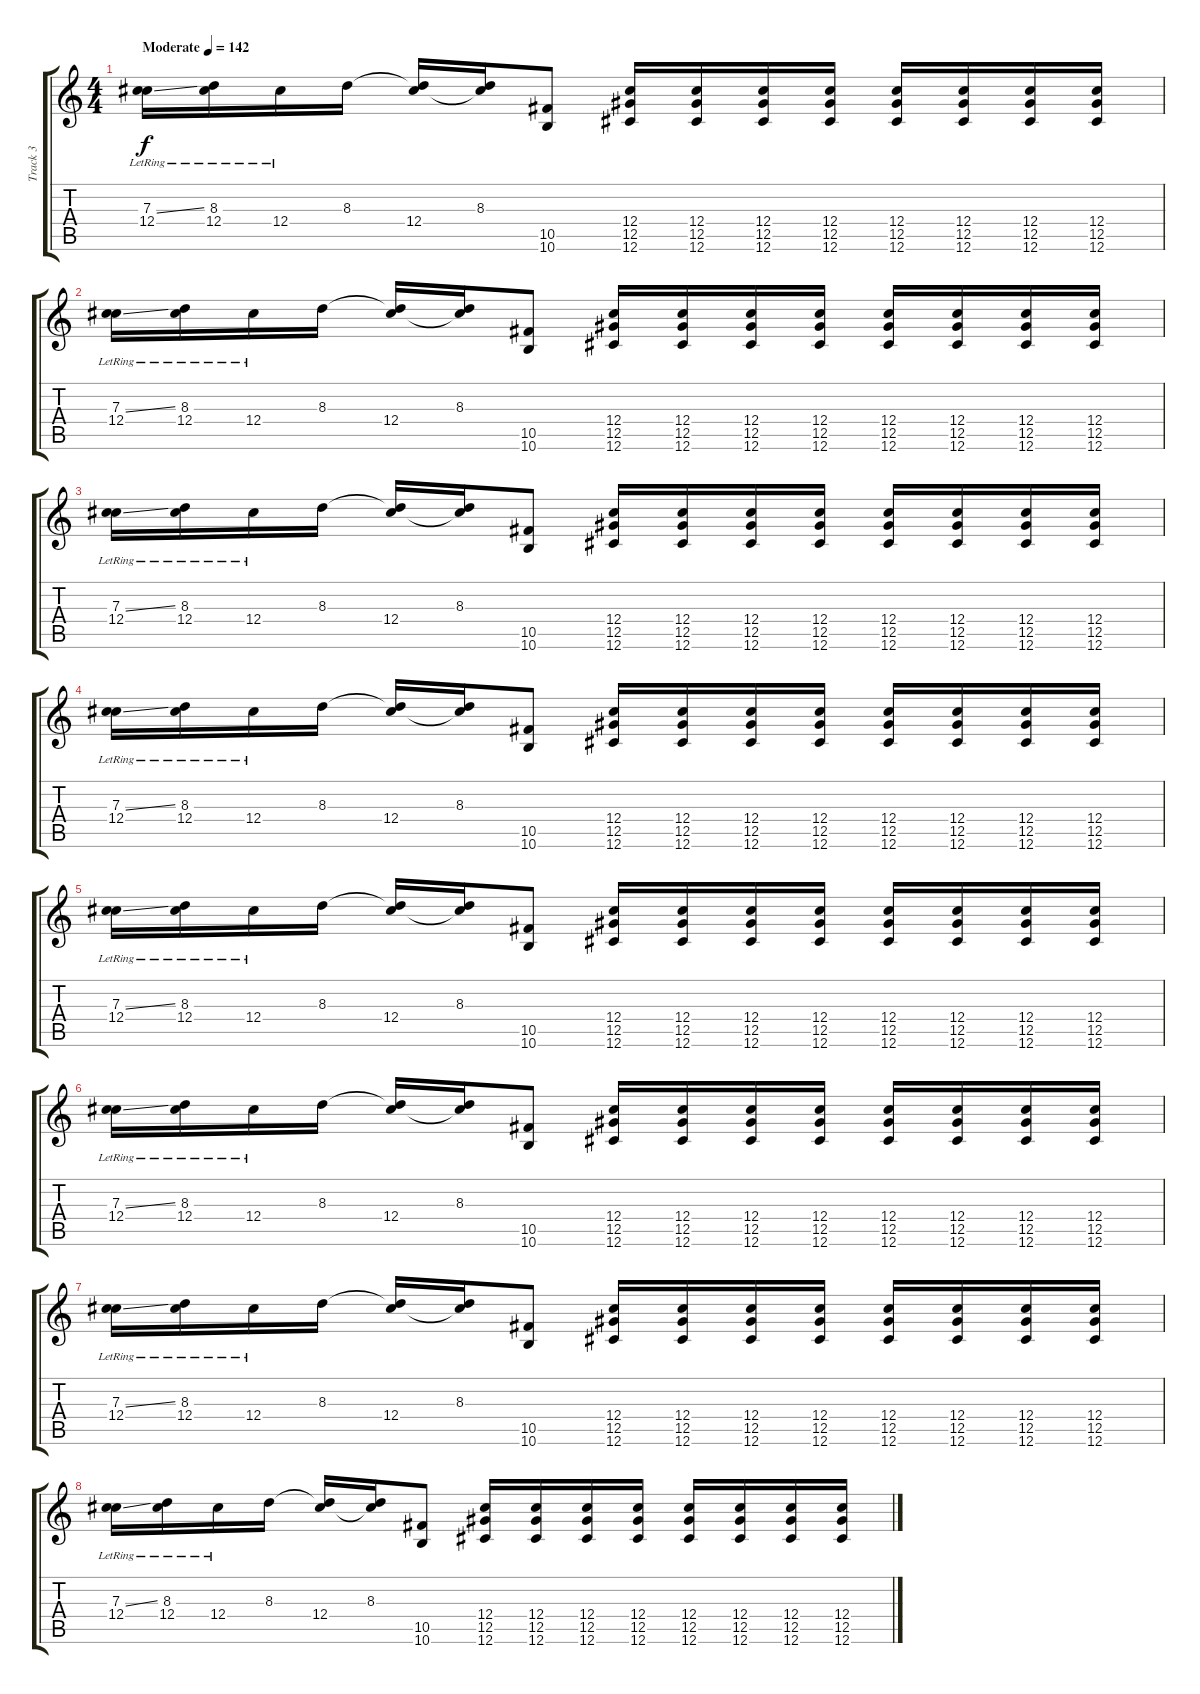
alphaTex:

\track ("Track 3" "Track 3") {instrument distortionguitar}
\staff {score tabs}
\tuning (Eb4 Bb3 Gb3 Db3 Ab2 Db2) {hide}
\ts (4 4)
\tempo (142 "Moderate")
\clef g2
\ks c
(7.3{ss lr} 12.4).16{dy f instrument distortionguitar} (8.3{lr} 12.4).16 12.4{lr}.16 8.3.16 (8.3{t} 12.4).16 (8.3 12.4{t}).16 (10.5 10.6).8 (12.4 12.5 12.6).16 (12.4 12.5 12.6).16 (12.4 12.5 12.6).16 (12.4 12.5 12.6).16 (12.4 12.5 12.6).16 (12.4 12.5 12.6).16 (12.4 12.5 12.6).16 (12.4 12.5 12.6).16 |
(7.3{ss lr} 12.4).16 (8.3{lr} 12.4).16 12.4{lr}.16 8.3.16 (8.3{t} 12.4).16 (8.3 12.4{t}).16 (10.5 10.6).8 (12.4 12.5 12.6).16 (12.4 12.5 12.6).16 (12.4 12.5 12.6).16 (12.4 12.5 12.6).16 (12.4 12.5 12.6).16 (12.4 12.5 12.6).16 (12.4 12.5 12.6).16 (12.4 12.5 12.6).16 |
(7.3{ss lr} 12.4).16 (8.3{lr} 12.4).16 12.4{lr}.16 8.3.16 (8.3{t} 12.4).16 (8.3 12.4{t}).16 (10.5 10.6).8 (12.4 12.5 12.6).16 (12.4 12.5 12.6).16 (12.4 12.5 12.6).16 (12.4 12.5 12.6).16 (12.4 12.5 12.6).16 (12.4 12.5 12.6).16 (12.4 12.5 12.6).16 (12.4 12.5 12.6).16 |
(7.3{ss lr} 12.4).16 (8.3{lr} 12.4).16 12.4{lr}.16 8.3.16 (8.3{t} 12.4).16 (8.3 12.4{t}).16 (10.5 10.6).8 (12.4 12.5 12.6).16 (12.4 12.5 12.6).16 (12.4 12.5 12.6).16 (12.4 12.5 12.6).16 (12.4 12.5 12.6).16 (12.4 12.5 12.6).16 (12.4 12.5 12.6).16 (12.4 12.5 12.6).16 |
(7.3{ss lr} 12.4).16 (8.3{lr} 12.4).16 12.4{lr}.16 8.3.16 (8.3{t} 12.4).16 (8.3 12.4{t}).16 (10.5 10.6).8 (12.4 12.5 12.6).16 (12.4 12.5 12.6).16 (12.4 12.5 12.6).16 (12.4 12.5 12.6).16 (12.4 12.5 12.6).16 (12.4 12.5 12.6).16 (12.4 12.5 12.6).16 (12.4 12.5 12.6).16 |
(7.3{ss lr} 12.4).16 (8.3{lr} 12.4).16 12.4{lr}.16 8.3.16 (8.3{t} 12.4).16 (8.3 12.4{t}).16 (10.5 10.6).8 (12.4 12.5 12.6).16 (12.4 12.5 12.6).16 (12.4 12.5 12.6).16 (12.4 12.5 12.6).16 (12.4 12.5 12.6).16 (12.4 12.5 12.6).16 (12.4 12.5 12.6).16 (12.4 12.5 12.6).16 |
(7.3{ss lr} 12.4).16 (8.3{lr} 12.4).16 12.4{lr}.16 8.3.16 (8.3{t} 12.4).16 (8.3 12.4{t}).16 (10.5 10.6).8 (12.4 12.5 12.6).16 (12.4 12.5 12.6).16 (12.4 12.5 12.6).16 (12.4 12.5 12.6).16 (12.4 12.5 12.6).16 (12.4 12.5 12.6).16 (12.4 12.5 12.6).16 (12.4 12.5 12.6).16 |
(7.3{ss lr} 12.4).16 (8.3{lr} 12.4).16 12.4{lr}.16 8.3.16 (8.3{t} 12.4).16 (8.3 12.4{t}).16 (10.5 10.6).8 (12.4 12.5 12.6).16 (12.4 12.5 12.6).16 (12.4 12.5 12.6).16 (12.4 12.5 12.6).16 (12.4 12.5 12.6).16 (12.4 12.5 12.6).16 (12.4 12.5 12.6).16 (12.4 12.5 12.6).16
